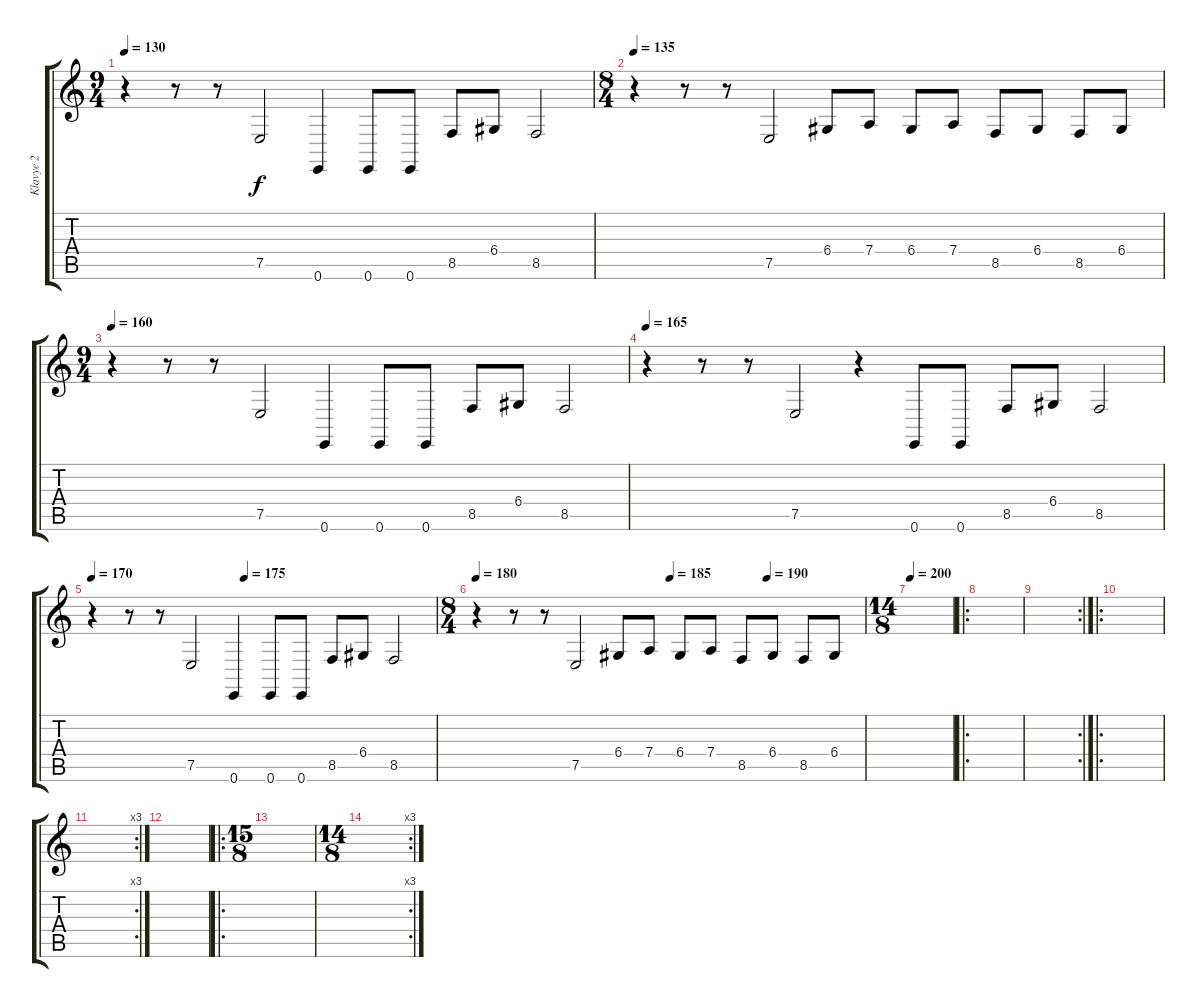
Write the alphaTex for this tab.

\track ("Klavye 2" "Klavye 2") {instrument churchorgan}
\staff {score tabs}
\tuning (E4 B3 G3 D3 A2 E2) {hide}
\ts (9 4)
\tempo 150
\tempo 130
\clef g2
\ks c
r.4{dy f} r.8 r.8 7.5.2 0.6.4 0.6.8 0.6.8 8.5.8 6.4.8 8.5.2 |
\ts (8 4)
\tempo 155
\tempo 135
r.4 r.8 r.8 7.5.2 6.4.8 7.4.8 6.4.8 7.4.8 8.5.8 6.4.8 8.5.8 6.4.8 |
\ts (9 4)
\tempo 160
r.4 r.8 r.8 7.5.2 0.6.4 0.6.8 0.6.8 8.5.8 6.4.8 8.5.2 |
\tempo 165
r.4 r.8 r.8 7.5.2 r.4 0.6.8 0.6.8 8.5.8 6.4.8 8.5.2 |
\tempo 170
\tempo (175 0.4444444444444444)
r.4 r.8 r.8 7.5.2 0.6.4 0.6.8 0.6.8 8.5.8 6.4.8 8.5.2 |
\ts (8 4)
\tempo 180
\tempo (185 0.5)
\tempo (190 0.75)
r.4 r.8 r.8 7.5.2 6.4.8 7.4.8 6.4.8 7.4.8 8.5.8 6.4.8 8.5.8 6.4.8 |
\ts (14 8)
\tempo 200
|
\ro
|
\rc 2
|
\ro
|
\rc 3
|
|
\ro
\ts (15 8)
|
\rc 3
\ts (14 8)
